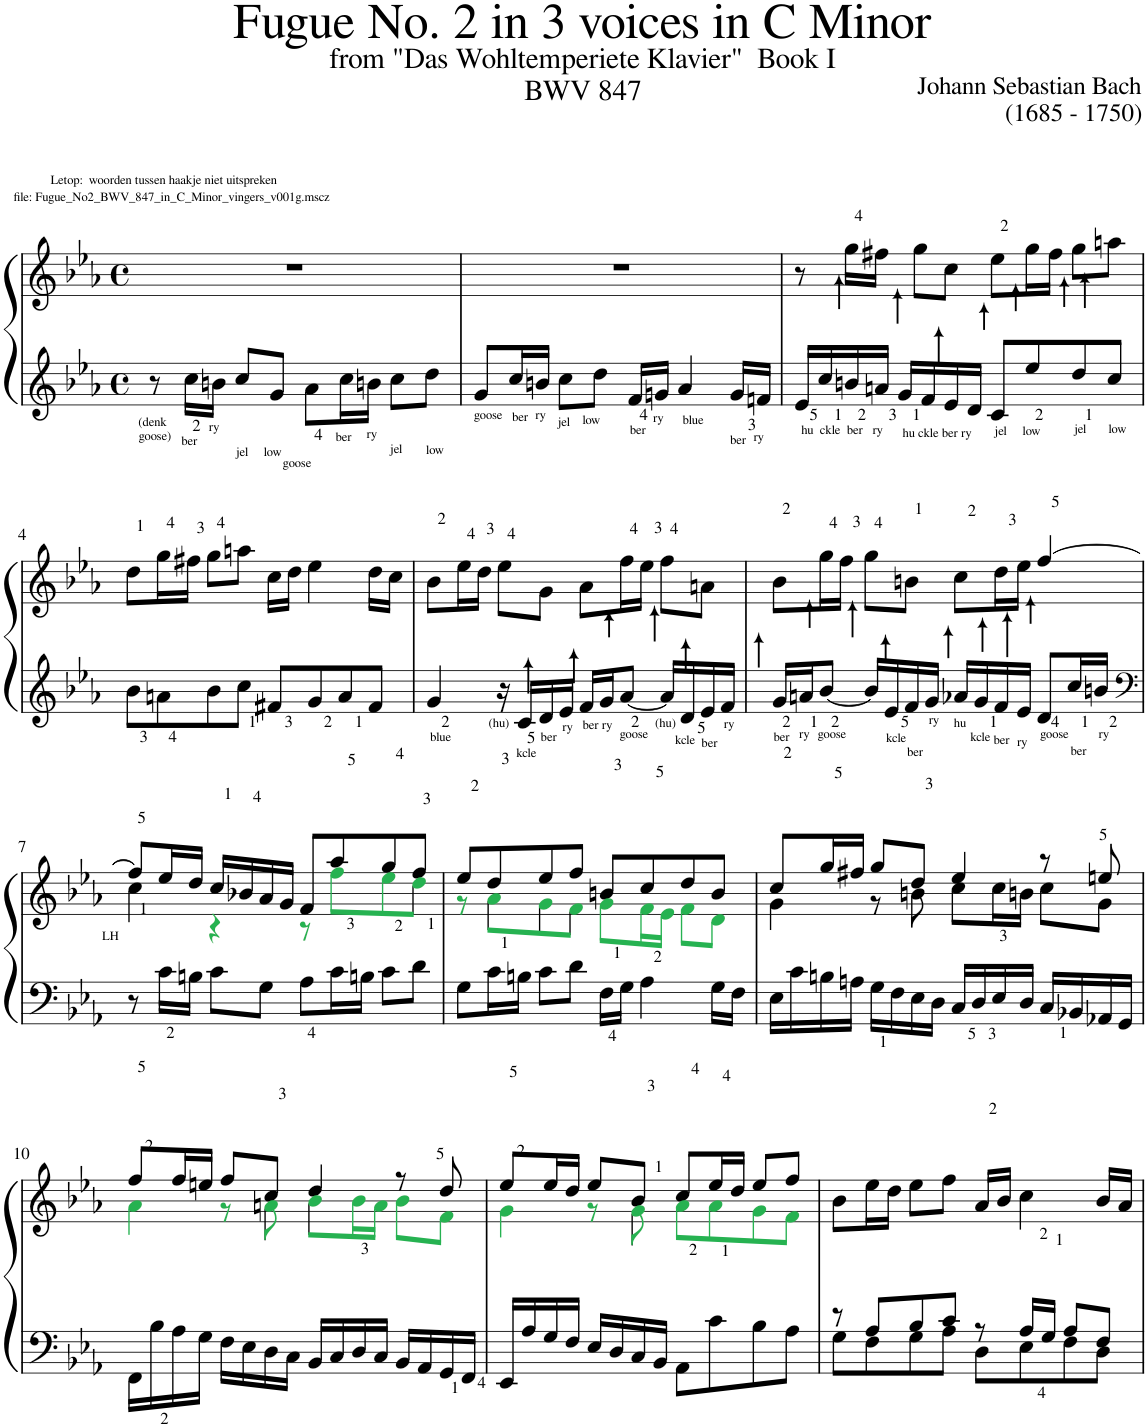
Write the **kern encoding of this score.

**kern	**kern
*part1	*part1
*staff2	*staff1
*I"Piano	*
*I'Pno.	*
*clefG2	*clefG2
*k[b-e-a-]	*k[b-e-a-]
*M4/4	*M4/4
*met(c)	*met(c)
=1	=1
!	!LO:TX:a:t=file&colon; Fugue_No2_BWV_847_in_C_Minor_vingers_v001g.mscz
!	!LO:TX:a:t=Letop&colon;  woorden tussen haakje niet uitspreken
!LO:TX:b:t=(denk	!
!LO:TX:b:t=goose)	!
8r	1r
!LO:TX:b:t=ber	!
16cc\LL	.
!LO:TX:b:t=ry	!
16bn\JJ	.
!LO:TX:b:t=jel	!
8cc/L	.
!LO:TX:b:t=low	!
8g/J	.
!LO:TX:b:t=goose	!
8a-\L	.
!LO:TX:b:t=ber	!
16cc\L	.
!LO:TX:b:t=ry	!
16bn\JJ	.
!LO:TX:b:t=jel	!
8cc\L	.
!LO:TX:b:t=low	!
8dd\J	.
=2	=2
!LO:TX:b:t=goose	!
8g/L	1r
!LO:TX:b:t=ber	!
16cc/L	.
!LO:TX:b:t=ry	!
16bn/JJ	.
!LO:TX:b:t=jel	!
8cc\L	.
!LO:TX:b:t=low	!
8dd\J	.
!LO:TX:b:t=ber	!
16f/LL	.
!LO:TX:b:t=ry	!
16gn/JJ	.
!LO:TX:b:t=blue	!
4a-/	.
!LO:TX:b:t=ber	!
16g/LL	.
!LO:TX:b:t=ry	!
16fn/JJ	.
=3	=3
!LO:TX:b:t=hu  ckle  ber   ry	!
16e-/LL	8r
16cc/	.
16bn/	16gg::\LL
16an/JJ	16ff#X\JJ
!LO:TX:b:t=hu ckle ber ry	!
16g/LL	8gg::\L
16f/	.
16e-/	8cc::\J
16d/JJ	.
!LO:TX:b:t=jel     low	!
8c/L	8ee-::\L
8ee-/	16gg::\L
.	16ff#\JJ
!LO:TX:b:t=jel       low	!
8dd/	8gg::\L
8cc/J	8aan::\J
!!LO:LB:g=z
=4	=4
8b-\L	8dd\L
8an\	16gg\L
.	16ff#X\JJ
8b-\	8gg\L
8cc\J	8aan\J
8f#X/L	16cc\LL
.	16dd\JJ
8g/	4ee-\
8a/	.
8f#/J	16dd\LL
.	16cc\JJ
=5	=5
!LO:TX:b:t=blue	!
4g/	8b-\L
.	16ee-\L
.	16dd\JJ
!LO:TX:b:t=(hu)	!
16r	8ee-\L
!LO:TX:b:t=kcle	!
16c/LL	.
!LO:TX:b:t=ber	!
16d/	8g::\J
!LO:TX:b:t=ry	!
16e-/JJ	.
!LO:TX:b:t=ber ry	!
16f/LL	8a-::\L
16g/J	.
!LO:TX:b:t=goose	!
[8a-/J	16ff::\L
.	16ee-\JJ
!LO:TX:b:t=(hu)	!
16a-/LL]	8ff::\L
!LO:TX:b:t=kcle	!
16d/	.
!LO:TX:b:t=ber	!
16e-/	8an::\J
!LO:TX:b:t=ry	!
16f/JJ	.
=6	=6
!LO:TX:b:t=ber	!
16g/LL	8b-::\L
!LO:TX:b:t=ry	!
16an/J	.
!LO:TX:b:t=goose	!
[8b-/J	16gg::\L
.	16ff\JJ
16b-/LL]	8gg::\L
!LO:TX:b:t=kcle	!
16e-/	.
!LO:TX:b:t=ber	!
16f/	8bn::\J
!LO:TX:b:t=ry	!
16g/JJ	.
!LO:TX:b:t=hu	!
16a-X/LL	8cc::\L
!LO:TX:b:t=kcle	!
16g/	.
!LO:TX:b:t=ber	!
16f/	16dd::\L
!LO:TX:b:t=ry	!
16e-/JJ	16ee-::\JJ
!LO:TX:b:t=goose	!
8d/L	[4ff::/
!LO:TX:b:t=ber	!
16cc/L	.
!LO:TX:b:t=ry	!
16bn/JJ	.
!!LO:LB:g=z
=7	=7
*clefF4	*
*	*^
!	!LO:TX:b:t=LH	!
8r	8ff/L]	4cc<\
16c\LL	16ee-/L	.
16Bn\JJ	16dd/JJ	.
8c\L	16cc/LL	4r
.	16b-X/	.
8G\J	16a-/	.
.	16g/JJ	.
8A-\L	8f/L	8r
16c\L	8aa-/	8ffi\L
16Bn\JJ	.	.
8c\L	8gg/	8ee-i\
8d\J	8ff/J	8ddi\J
=8	=8	=8
8G\L	8ee-/L	8r
16c\L	8dd/	8a-i\L
16Bn\JJ	.	.
8c\L	8ee-/	8gi\
8d\J	8ff/J	8fi\J
16F\LL	8bn/L	8gi\L
16G\JJ	.	.
4A-\	8cc/	16fi\L
.	.	16e-i\JJ
.	8dd/	8fi\L
16G\LL	8b/J	8di\J
16F\JJ	.	.
=9	=9	=9
16E-\LL	8cc/L	4g\
16c\	.	.
16Bn\	16gg/L	.
16An\JJ	16ff#X/JJ	.
16G\LL	8gg/L	8r
16F\	.	.
16E-\	8dd/J	8bn\
16D\JJ	.	.
16C/LL	4ee-/	8cc\L
16D/	.	.
16E-/	.	16cc\L
16D/JJ	.	16bn\JJ
16C/LL	8r	8cc\L
16BB-X/	.	.
16AA-X/	8een/	8g\J
16GG/JJ	.	.
!!LO:LB:g=z	!!
=10	=10	=10
16FF\LL	8ff/L	4a-i\
16B-\	.	.
16A-\	16ff/L	.
16G\JJ	16een/JJ	.
16F\LL	8ff/L	8r
16E-\	.	.
16D\	8cc/J	8ani\
16C\JJ	.	.
16BB-/LL	4dd/	8b-i\L
16C/	.	.
16D/	.	16b-i\L
16C/JJ	.	16ai\JJ
16BB-/LL	8r	8b-i\L
16AA-/	.	.
16GG/	8dd/	8fi\J
16FF/JJ	.	.
=11	=11	=11
16EE-/LL	8ee-/L	4gi\
16A-/	.	.
16G/	16ee-/L	.
16F/JJ	16dd/JJ	.
16E-/LL	8ee-/L	8r
16D/	.	.
16C/	8b-/J	8gi\
16BB-/JJ	.	.
8AA-\L	8cc/L	8a-i\L
8c\	16ee-/L	8a-i\
.	16dd/JJ	.
8B-\	8ee-/L	8gi\
8A-\J	8ff/J	8fi\J
*	*v	*v
=12	=12
*^	*
8r	8G\L	8b-\L
8A-/L	8F\	16ee-\L
.	.	16dd\JJ
8B-/	8G\	8ee-\L
8c/J	8A-\J	8ff\J
8r	8D\L	16a-/LL
.	.	16b-/JJ
16A-/LL	8E-\	4cc\
16G/JJ	.	.
8A-/L	8F\	.
8F/J	8D\J	16b-/LL
.	.	16a-/JJ
*v	*v	*
=	=
*-	*-
